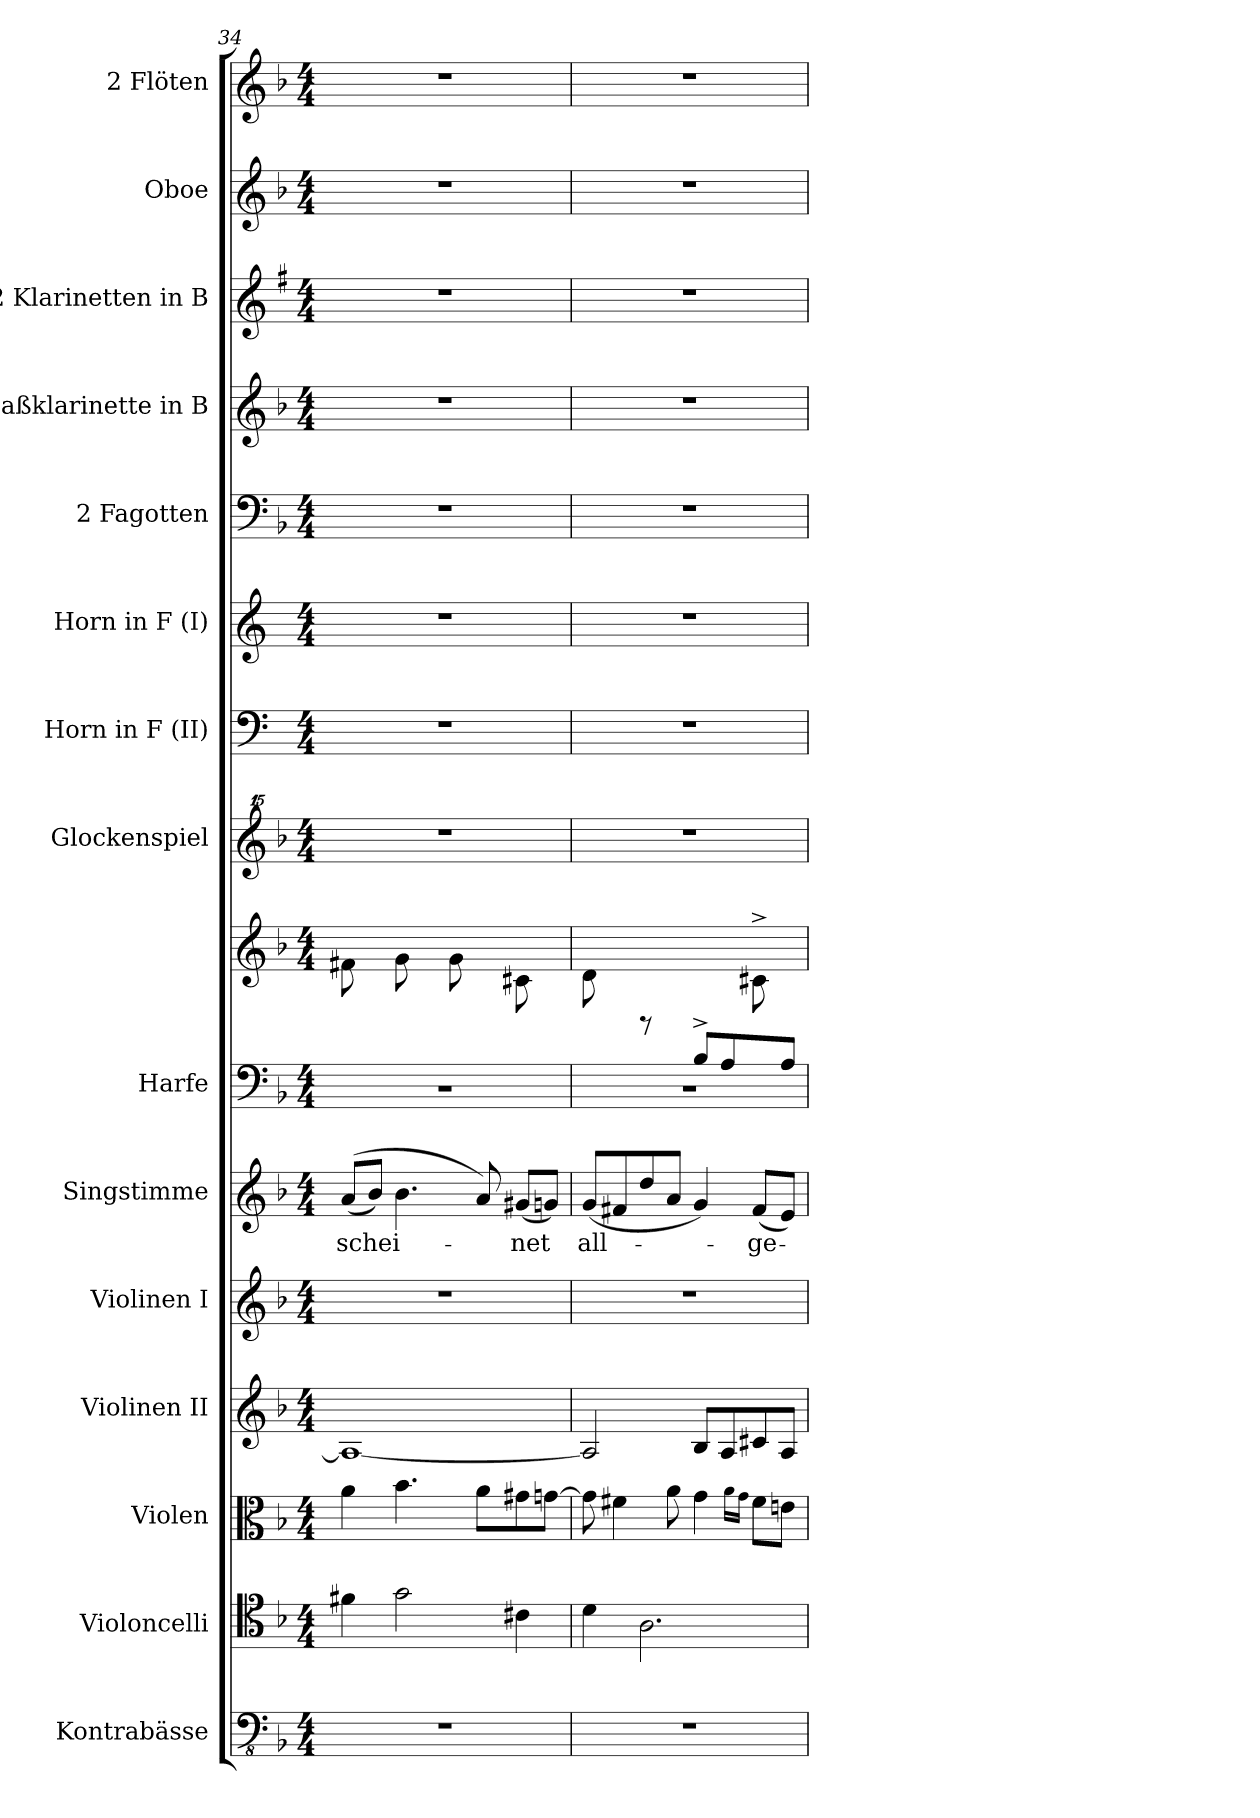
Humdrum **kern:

**kern	**kern	**kern	**kern	**kern	**kern	**text	**kern	**kern	**kern	**kern	**kern	**kern	**kern	**kern	**kern	**kern
*part15	*part14	*part13	*part12	*part11	*part10	*part10	*part9	*part9	*part8	*part7	*part6	*part5	*part4	*part3	*part2	*part1
*staff16	*staff15	*staff14	*staff13	*staff12	*staff11	*staff11	*staff10	*staff9	*staff8	*staff7	*staff6	*staff5	*staff4	*staff3	*staff2	*staff1
*I"Kontrabässe	*I"Violoncelli	*I"Violen	*I"Violinen II	*I"Violinen I	*I"Singstimme	*	*I"Harfe	*	*I"Glockenspiel	*I"Horn in F (II)	*I"Horn in F (I)	*I"2 Fagotten	*I"Baßklarinette in B	*I"2 Klarinetten in B	*I"Oboe	*I"2 Flöten
*I'Kb.	*I'Vc.	*	*I'Vl. II	*I'Vl. I	*I'Singst.	*	*I'Hf.	*	*I'Glk.	*I'Hr. II	*I'Hr. I	*I'Fg.	*I'Bklar. (B)	*I'Klar. (B)	*I'Ob.	*I'Fl.
*clefFv4	*clefC4	*clefC3	*clefG2	*clefG2	*clefG2	*	*clefF4	*clefG2	*clefG^^2	*clefF4	*clefG2	*clefF4	*clefG2	*clefG2	*clefG2	*clefG2
*	*	*	*	*	*	*	*	*	*	*ITrd4c7	*ITrd4c7	*	*ITrd8c14	*ITrd1c2	*	*
*k[b-]	*k[b-]	*k[b-]	*k[b-]	*k[b-]	*k[b-]	*	*k[b-]	*k[b-]	*k[b-]	*k[b-]	*k[b-]	*k[b-]	*k[b-]	*k[b-]	*k[b-]	*k[b-]
*M4/4	*M4/4	*M4/4	*M4/4	*M4/4	*M4/4	*	*M4/4	*M4/4	*M4/4	*M4/4	*M4/4	*M4/4	*M4/4	*M4/4	*M4/4	*M4/4
=34	=34	=34	=34	=34	=34	=34	=34	=34	=34	=34	=34	=34	=34	=34	=34	=34
!	!	!	!	!	!	!LO:LY:b	!	!	!	!	!	!	!	!	!	!
*	*	*	*	*	*	*	*^	*	*	*	*	*	*	*	*	*
1r	4f#X\	4a\	1A_	1r	(<(>8a/L	schei-	8ryy	1r	8f#X\L	1r	1r	1r	1r	1r	1r	1r	1r
.	.	.	.	.	8b-/J)	.	8A/	.	8ryy	.	.	.	.	.	.	.	.
.	2g\	4.b-\	.	.	4.b-\	.	8ryy	.	8g\	.	.	.	.	.	.	.	.
.	.	.	.	.	.	.	8A/J	.	8ryy	.	.	.	.	.	.	.	.
.	.	.	.	.	.	.	8ryy	.	8g\L	.	.	.	.	.	.	.	.
.	.	8a\L	.	.	8a/)	.	8A/	.	8ryy	.	.	.	.	.	.	.	.
!	!	!	!	!	!	!LO:LY:b	!	!	!	!	!	!	!	!	!	!	!
.	4c#X\	8g#X\	.	.	(<8g#X/L	-net	8ryy	.	8c#X\	.	.	.	.	.	.	.	.
.	.	[8gn\J	.	.	8gn/J)	.	8A/J	.	8ryy	.	.	.	.	.	.	.	.
=35	=35	=35	=35	=35	=35	=35	=35	=35	=35	=35	=35	=35	=35	=35	=35	=35	=35
!	!	!	!	!	!	!LO:LY:b	!	!	!	!	!	!	!	!	!	!	!
1r	4d\	8g\]	2A/]	1r	(<8g/L	all-	8ryy	1r	8d\L	1r	1r	1r	1r	1r	1r	1r	1r
.	.	4f#X\	.	.	8f#X/	.	8A/	.	8ryy	.	.	.	.	.	.	.	.
.	2.A\	.	.	.	8dd/	.	8ryy	.	8rBB	.	.	.	.	.	.	.	.
.	.	8a\	.	.	8a/J	.	8A/J	.	4.ryy	.	.	.	.	.	.	.	.
.	.	4g\	8B-/L	.	4g/)	.	8B-^/L	.	.	.	.	.	.	.	.	.	.
.	.	.	8A/	.	.	.	8A/	.	.	.	.	.	.	.	.	.	.
.	.	16qa\LL	.	.	.	.	.	.	.	.	.	.	.	.	.	.	.
.	.	16qg\JJ	.	.	.	.	.	.	.	.	.	.	.	.	.	.	.
!	!	!	!	!	!	!LO:LY:b	!	!	!	!	!	!	!	!	!	!	!
.	.	8f#\L	8c#X/	.	(<8f#/L	-ge-	8ryy	.	8c#X^\	.	.	.	.	.	.	.	.
.	.	8en\J	8A/J	.	8e/J)	.	8A/J	.	8ryy	.	.	.	.	.	.	.	.
*	*	*	*	*	*	*	*v	*v	*	*	*	*	*	*	*	*	*
=	=	=	=	=	=	=	=	=	=	=	=	=	=	=	=	=
*-	*-	*-	*-	*-	*-	*-	*-	*-	*-	*-	*-	*-	*-	*-	*-	*-
